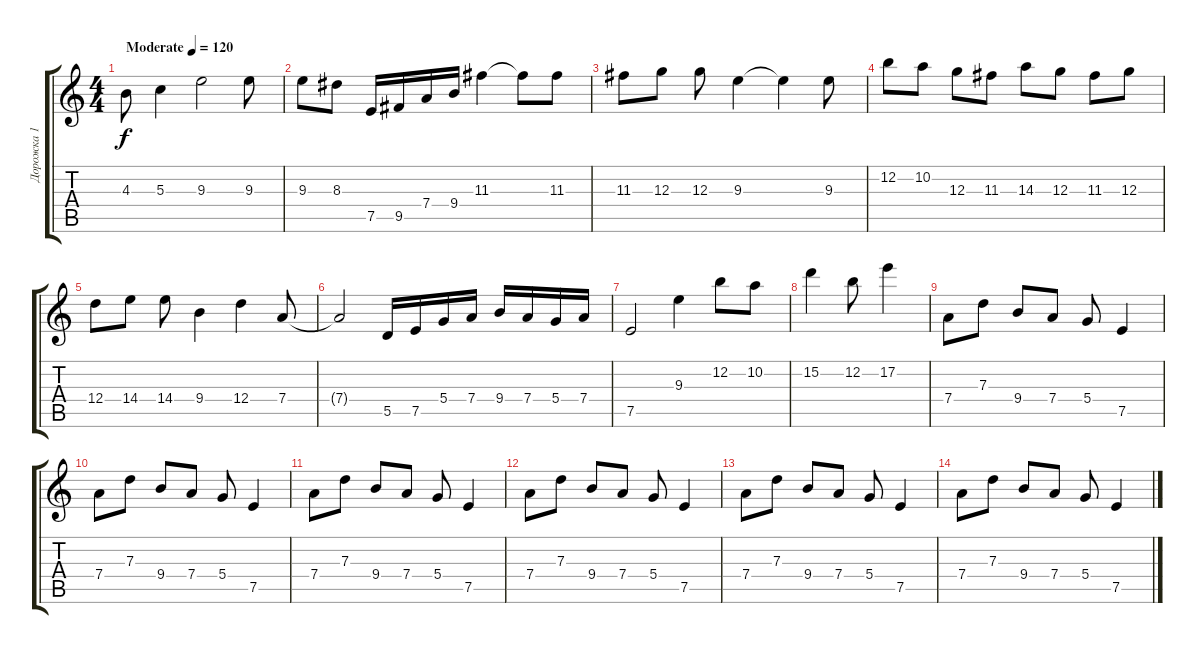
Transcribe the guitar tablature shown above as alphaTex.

\track ("Дорожка 1" "Дорожка 1") {instrument acousticguitarsteel}
\staff {score tabs}
\tuning (E4 B3 G3 D3 A2 E2) {hide}
\ts (4 4)
\tempo (120 "Moderate")
\clef g2
\ks c
4.3.8{dy f instrument acousticguitarsteel} 5.3.4 9.3.2 9.3.8 |
9.3.8 8.3.8 7.5.16 9.5.16 7.4.16 9.4.16 11.3.4 11.3{t}.8 11.3.8 |
11.3.8 12.3.8 12.3.8 9.3.4 9.3{t}.4 9.3.8 |
12.2.8 10.2.8 12.3.8 11.3.8 14.3.8 12.3.8 11.3.8 12.3.8 |
12.4.8 14.4.8 14.4.8 9.4.4 12.4.4 7.4.8 |
7.4{t}.2 5.5.16 7.5.16 5.4.16 7.4.16 9.4.16 7.4.16 5.4.16 7.4.16 |
7.5.2 9.3.4 12.2.8 10.2.8 |
15.2.4 12.2.8 17.2.4 |
7.4.8 7.3.8 9.4.8 7.4.8 5.4.8 7.5.4 |
7.4.8 7.3.8 9.4.8 7.4.8 5.4.8 7.5.4 |
7.4.8 7.3.8 9.4.8 7.4.8 5.4.8 7.5.4 |
7.4.8 7.3.8 9.4.8 7.4.8 5.4.8 7.5.4 |
7.4.8 7.3.8 9.4.8 7.4.8 5.4.8 7.5.4 |
7.4.8 7.3.8 9.4.8 7.4.8 5.4.8 7.5.4
